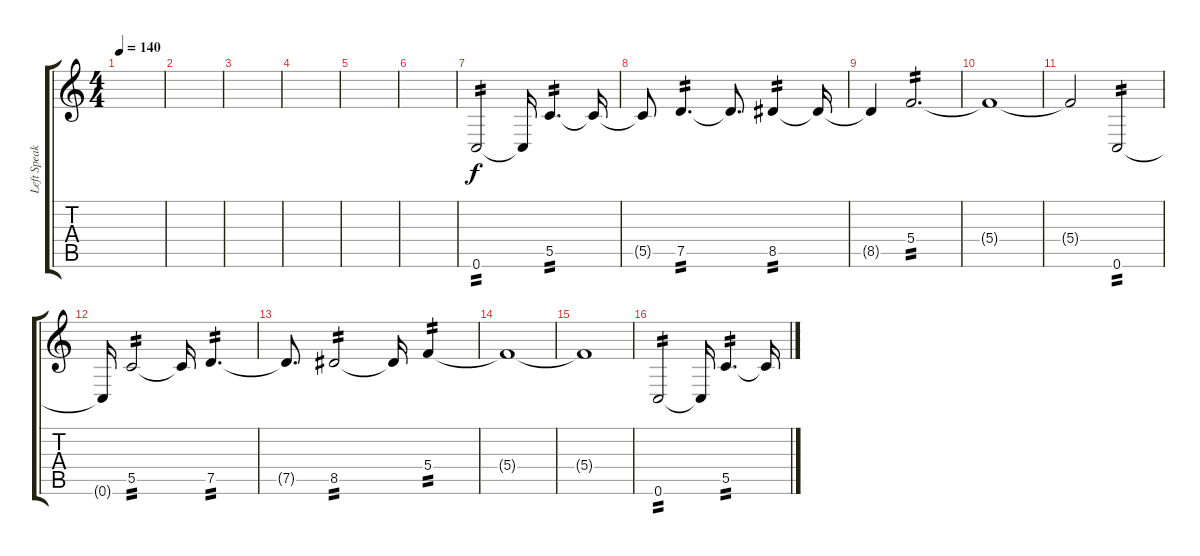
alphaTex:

\track ("Left Speaker 2" "Left Speak") {instrument distortionguitar}
\staff {score tabs}
\tuning (D4 A3 F3 C3 G2 C2) {hide}
\ts (4 4)
\tempo 140
\clef g2
\ks c
|
|
|
|
|
|
0.6.2{tp 2} 0.6{t}.16 5.5.4{d tp 2} 5.5{t}.16 |
5.5{t}.8 7.5.4{d tp 2} 7.5{t}.8{d} 8.5.4{tp 2} 8.5{t}.16 |
8.5{t}.4 5.4.2{d tp 2} |
5.4{t}.1 |
5.4{t}.2 0.6.2{tp 2} |
0.6{t}.16 5.5.2{tp 2} 5.5{t}.16 7.5.4{d tp 2} |
7.5{t}.8{d} 8.5.2{tp 2} 8.5{t}.16 5.4.4{tp 2} |
5.4{t}.1 |
5.4{t}.1 |
0.6.2{tp 2} 0.6{t}.16 5.5.4{d tp 2} 5.5{t}.16
